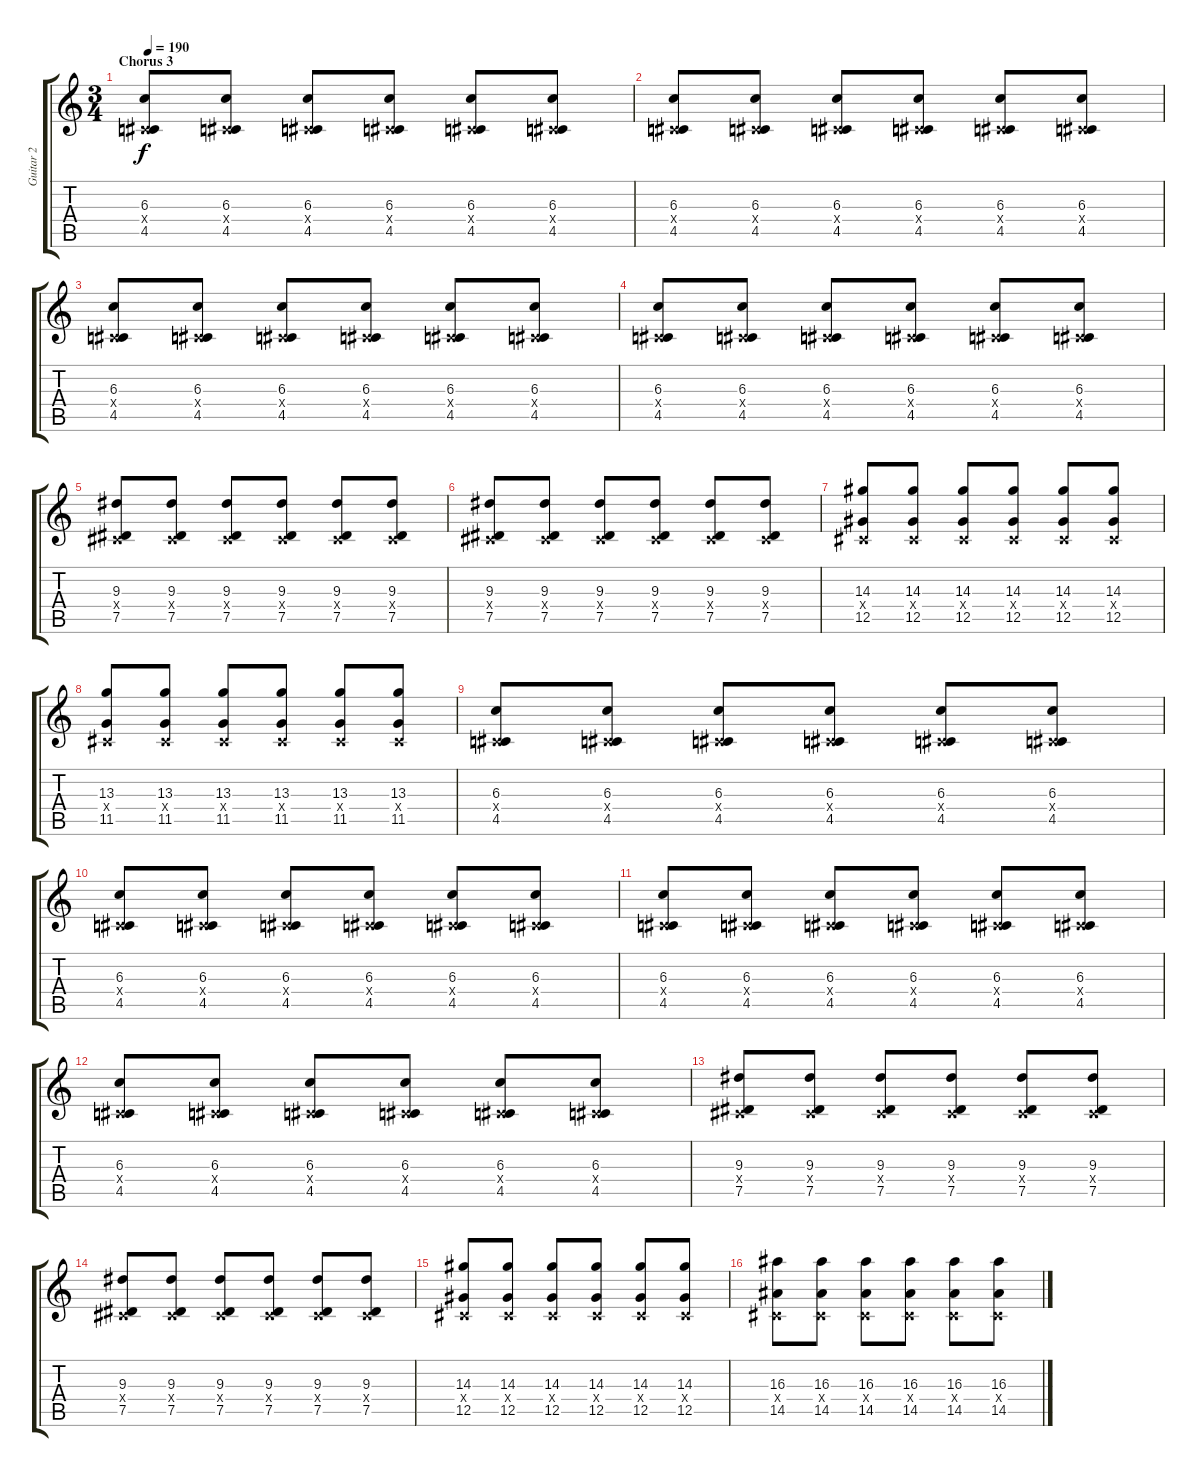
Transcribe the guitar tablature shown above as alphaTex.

\track ("Guitar 2" "Guitar 2") {instrument electricguitarclean}
\staff {score tabs}
\tuning (Eb4 Bb3 Gb3 Db3 Ab2 Db2) {hide}
\ts (3 4)
\section ("" "Chorus 3")
\tempo 190
\clef g2
\ks c
(6.3 0.4{x} 4.5).8{dy f instrument distortionguitar} (6.3 0.4{x} 4.5).8 (6.3 0.4{x} 4.5).8 (6.3 0.4{x} 4.5).8 (6.3 0.4{x} 4.5).8 (6.3 0.4{x} 4.5).8 |
(6.3 0.4{x} 4.5).8 (6.3 0.4{x} 4.5).8 (6.3 0.4{x} 4.5).8 (6.3 0.4{x} 4.5).8 (6.3 0.4{x} 4.5).8 (6.3 0.4{x} 4.5).8 |
(6.3 0.4{x} 4.5).8 (6.3 0.4{x} 4.5).8 (6.3 0.4{x} 4.5).8 (6.3 0.4{x} 4.5).8 (6.3 0.4{x} 4.5).8 (6.3 0.4{x} 4.5).8 |
(6.3 0.4{x} 4.5).8 (6.3 0.4{x} 4.5).8 (6.3 0.4{x} 4.5).8 (6.3 0.4{x} 4.5).8 (6.3 0.4{x} 4.5).8 (6.3 0.4{x} 4.5).8 |
(9.3 0.4{x} 7.5).8 (9.3 0.4{x} 7.5).8 (9.3 0.4{x} 7.5).8 (9.3 0.4{x} 7.5).8 (9.3 0.4{x} 7.5).8 (9.3 0.4{x} 7.5).8 |
(9.3 0.4{x} 7.5).8 (9.3 0.4{x} 7.5).8 (9.3 0.4{x} 7.5).8 (9.3 0.4{x} 7.5).8 (9.3 0.4{x} 7.5).8 (9.3 0.4{x} 7.5).8 |
(14.3 0.4{x} 12.5).8 (14.3 0.4{x} 12.5).8 (14.3 0.4{x} 12.5).8 (14.3 0.4{x} 12.5).8 (14.3 0.4{x} 12.5).8 (14.3 0.4{x} 12.5).8 |
(13.3 0.4{x} 11.5).8 (13.3 0.4{x} 11.5).8 (13.3 0.4{x} 11.5).8 (13.3 0.4{x} 11.5).8 (13.3 0.4{x} 11.5).8 (13.3 0.4{x} 11.5).8 |
(6.3 0.4{x} 4.5).8{instrument distortionguitar} (6.3 0.4{x} 4.5).8 (6.3 0.4{x} 4.5).8 (6.3 0.4{x} 4.5).8 (6.3 0.4{x} 4.5).8 (6.3 0.4{x} 4.5).8 |
(6.3 0.4{x} 4.5).8 (6.3 0.4{x} 4.5).8 (6.3 0.4{x} 4.5).8 (6.3 0.4{x} 4.5).8 (6.3 0.4{x} 4.5).8 (6.3 0.4{x} 4.5).8 |
(6.3 0.4{x} 4.5).8 (6.3 0.4{x} 4.5).8 (6.3 0.4{x} 4.5).8 (6.3 0.4{x} 4.5).8 (6.3 0.4{x} 4.5).8 (6.3 0.4{x} 4.5).8 |
(6.3 0.4{x} 4.5).8 (6.3 0.4{x} 4.5).8 (6.3 0.4{x} 4.5).8 (6.3 0.4{x} 4.5).8 (6.3 0.4{x} 4.5).8 (6.3 0.4{x} 4.5).8 |
(9.3 0.4{x} 7.5).8 (9.3 0.4{x} 7.5).8 (9.3 0.4{x} 7.5).8 (9.3 0.4{x} 7.5).8 (9.3 0.4{x} 7.5).8 (9.3 0.4{x} 7.5).8 |
(9.3 0.4{x} 7.5).8 (9.3 0.4{x} 7.5).8 (9.3 0.4{x} 7.5).8 (9.3 0.4{x} 7.5).8 (9.3 0.4{x} 7.5).8 (9.3 0.4{x} 7.5).8 |
(14.3 0.4{x} 12.5).8 (14.3 0.4{x} 12.5).8 (14.3 0.4{x} 12.5).8 (14.3 0.4{x} 12.5).8 (14.3 0.4{x} 12.5).8 (14.3 0.4{x} 12.5).8 |
(16.3 0.4{x} 14.5).8 (16.3 0.4{x} 14.5).8 (16.3 0.4{x} 14.5).8 (16.3 0.4{x} 14.5).8 (16.3 0.4{x} 14.5).8 (16.3 0.4{x} 14.5).8
